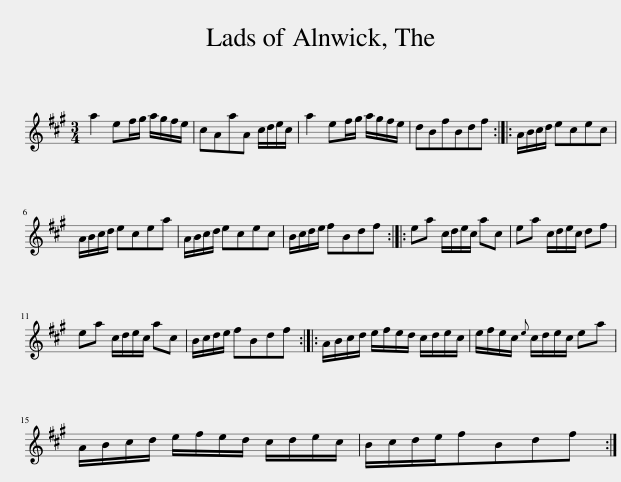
X:1
L:1/8
M:3/4
I:linebreak $
K:A
V:1 treble
V:1
 a2 ef/g/ a/g/f/e/ | cAaA c/d/e/c/ | a2 ef/g/ a/g/f/e/ | dBfBdf :: A/B/c/d/ ecec |$ %5
 A/B/c/d/ ecea | A/B/c/d/ ecec | B/c/d/e/ fBdf :: ea c/d/e/c/ ac | ea c/d/e/c/ df |$ %10
 ea c/d/e/c/ ac | B/c/d/e/ fBdf :: A/B/c/d/ e/f/e/d/ c/d/e/c/ | e/f/e/c/{e} c/d/e/c/ ea |$ A/B/c/d/ e/f/e/d/ c/d/e/c/ | %15
 B/c/d/e/fBdf :| %16
